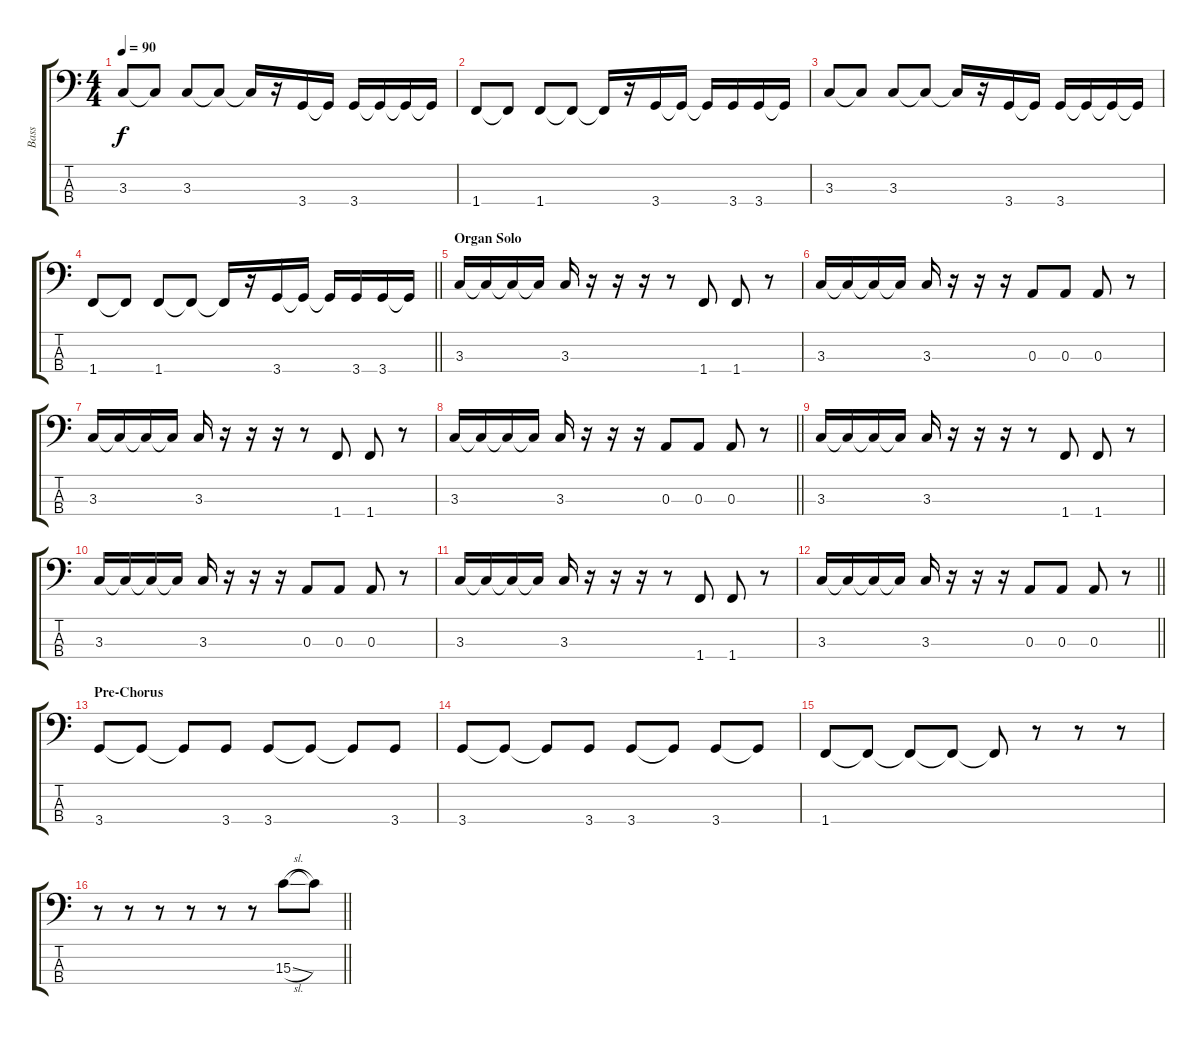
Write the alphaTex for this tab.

\track ("Bass" "Bass") {instrument electricbassfinger}
\staff {score tabs}
\tuning (G2 D2 A1 E1) {hide}
\ts (4 4)
\tempo 90
\clef f4
\ks c
3.3.8{dy f} 3.3{t}.8 3.3.8 3.3{t}.8 3.3{t}.16 r.16 3.4.16 3.4{t}.16 3.4.16 3.4{t}.16 3.4{t}.16 3.4{t}.16 |
1.4.8 1.4{t}.8 1.4.8 1.4{t}.8 1.4{t}.16 r.16 3.4.16 3.4{t}.16 3.4{t}.16 3.4.16 3.4.16 3.4{t}.16 |
3.3.8 3.3{t}.8 3.3.8 3.3{t}.8 3.3{t}.16 r.16 3.4.16 3.4{t}.16 3.4.16 3.4{t}.16 3.4{t}.16 3.4{t}.16 |
\barLineRight lightlight
1.4.8 1.4{t}.8 1.4.8 1.4{t}.8 1.4{t}.16 r.16 3.4.16 3.4{t}.16 3.4{t}.16 3.4.16 3.4.16 3.4{t}.16 |
\section ("" "Organ Solo")
3.3.16 3.3{t}.16 3.3{t}.16 3.3{t}.16 3.3.16 r.16 r.16 r.16 r.8 1.4.8 1.4.8 r.8 |
3.3.16 3.3{t}.16 3.3{t}.16 3.3{t}.16 3.3.16 r.16 r.16 r.16 0.3.8 0.3.8 0.3.8 r.8 |
3.3.16 3.3{t}.16 3.3{t}.16 3.3{t}.16 3.3.16 r.16 r.16 r.16 r.8 1.4.8 1.4.8 r.8 |
\barLineRight lightlight
3.3.16 3.3{t}.16 3.3{t}.16 3.3{t}.16 3.3.16 r.16 r.16 r.16 0.3.8 0.3.8 0.3.8 r.8 |
3.3.16 3.3{t}.16 3.3{t}.16 3.3{t}.16 3.3.16 r.16 r.16 r.16 r.8 1.4.8 1.4.8 r.8 |
3.3.16 3.3{t}.16 3.3{t}.16 3.3{t}.16 3.3.16 r.16 r.16 r.16 0.3.8 0.3.8 0.3.8 r.8 |
3.3.16 3.3{t}.16 3.3{t}.16 3.3{t}.16 3.3.16 r.16 r.16 r.16 r.8 1.4.8 1.4.8 r.8 |
\barLineRight lightlight
3.3.16 3.3{t}.16 3.3{t}.16 3.3{t}.16 3.3.16 r.16 r.16 r.16 0.3.8 0.3.8 0.3.8 r.8 |
\section ("" "Pre-Chorus")
3.4.8 3.4{t}.8 3.4{t}.8 3.4.8 3.4.8 3.4{t}.8 3.4{t}.8 3.4.8 |
3.4.8 3.4{t}.8 3.4{t}.8 3.4.8 3.4.8 3.4{t}.8 3.4.8 3.4{t}.8 |
1.4.8 1.4{t}.8 1.4{t}.8 1.4{t}.8 1.4{t}.8 r.8 r.8 r.8 |
\barLineRight lightlight
r.8 r.8 r.8 r.8 r.8 r.8 15.3{sl}.8 15.3{t}.8
